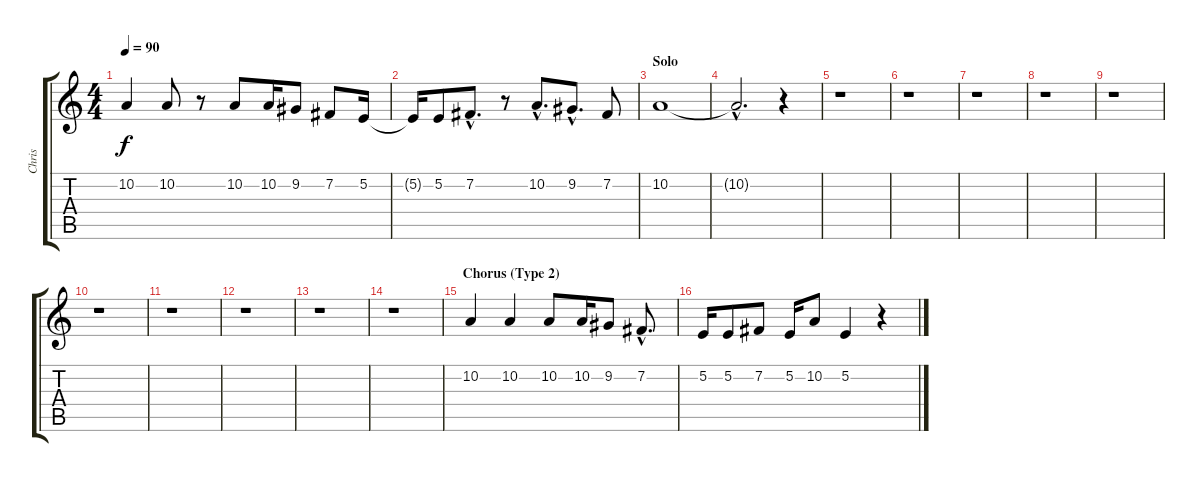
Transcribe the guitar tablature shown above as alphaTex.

\track ("Chris" "Chris") {instrument cello}
\staff {score tabs}
\tuning (E4 B3 G3 D3 A2 E2) {hide}
\ts (4 4)
\tempo 90
\clef g2
\ks c
10.2.4{dy f} 10.2.8 r.8 10.2.8 10.2.16 9.2.8 7.2.8 5.2.16 |
5.2{t}.16 5.2.8 7.2{hac}.8{d} r.8 10.2{hac}.8{d} 9.2{hac}.8{d} 7.2.8 |
\section ("" "Solo")
10.2.1 |
10.2{hac t}.2{d} r.4 |
r.1 |
r.1 |
r.1 |
r.1 |
r.1 |
r.1 |
r.1 |
r.1 |
r.1 |
r.1 |
\section ("" "Chorus (Type 2)")
10.2.4 10.2.4 10.2.8 10.2.16 9.2.8 7.2{hac}.8{d} |
5.2.16 5.2.8 7.2.8 5.2.16 10.2.8 5.2.4 r.4
